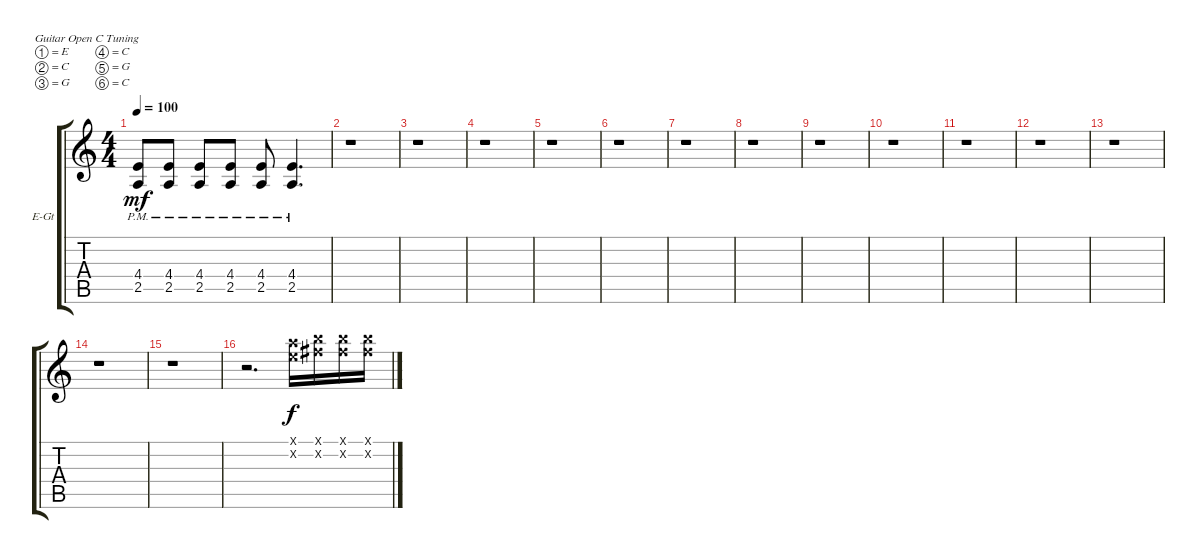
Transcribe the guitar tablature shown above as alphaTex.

\defaultSystemsLayout 4
\bracketExtendMode groupsimilarinstruments
\firstSystemTrackNameOrientation horizontal
\otherSystemsTrackNameOrientation horizontal
\track ("Rhythm" "E-Gt") {instrument overdrivenguitar}
\staff {score tabs}
\tuning (E4 C4 G3 C3 G2 C2)
\ts (4 4)
\tempo 100
\clef g2
\ks c
(2.5{pm} 4.4{pm}).8{dy mf} (2.5{pm} 4.4{pm}).8 (2.5{pm} 4.4{pm}).8 (2.5{pm} 4.4{pm}).8 (2.5{pm} 4.4{pm}).8 (2.5{pm} 4.4{pm}).4{d} |
r.1 |
r.1 |
r.1 |
r.1 |
r.1 |
r.1 |
r.1 |
r.1 |
r.1 |
r.1 |
r.1 |
r.1 |
r.1 |
r.1 |
r.2{d} (5.1{x} 4.2{x}).16{dy f} (7.1{x} 6.2{x}).16 (7.1{x} 6.2{x}).16 (7.1{x} 6.2{x}).16
